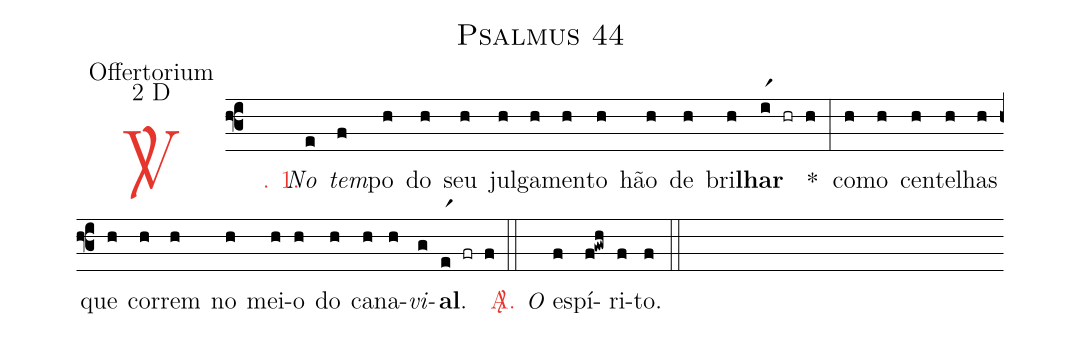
name: Psalmus 44;
office-part: Offertorium;
mode: 2;
mode-differentia: D;
%%
(f3)

<c><sp>V/</sp>. 1.</c>() <i>No</i>(e) <i>tem</i>(f)po(h) do(h) seu(h) jul(h)ga(h)men(h)to(h) hão(h) de(h) bri(h)<b>lhar</b>(ir1 hr h) *(:) co(h)mo(h) cen(h)te(h)lhas(h) que(h) cor(h)rem(h) no(h) mei(h)o(h) do(h) ca(h)na(h)<i>vi</i>(g)<b>al</b>.(er1 fr f)

(::)

<c><sp>A/</sp>.</c>() <e>O</e> es(f)pí(f!gwh)ri(f)to.(f)

(::)
